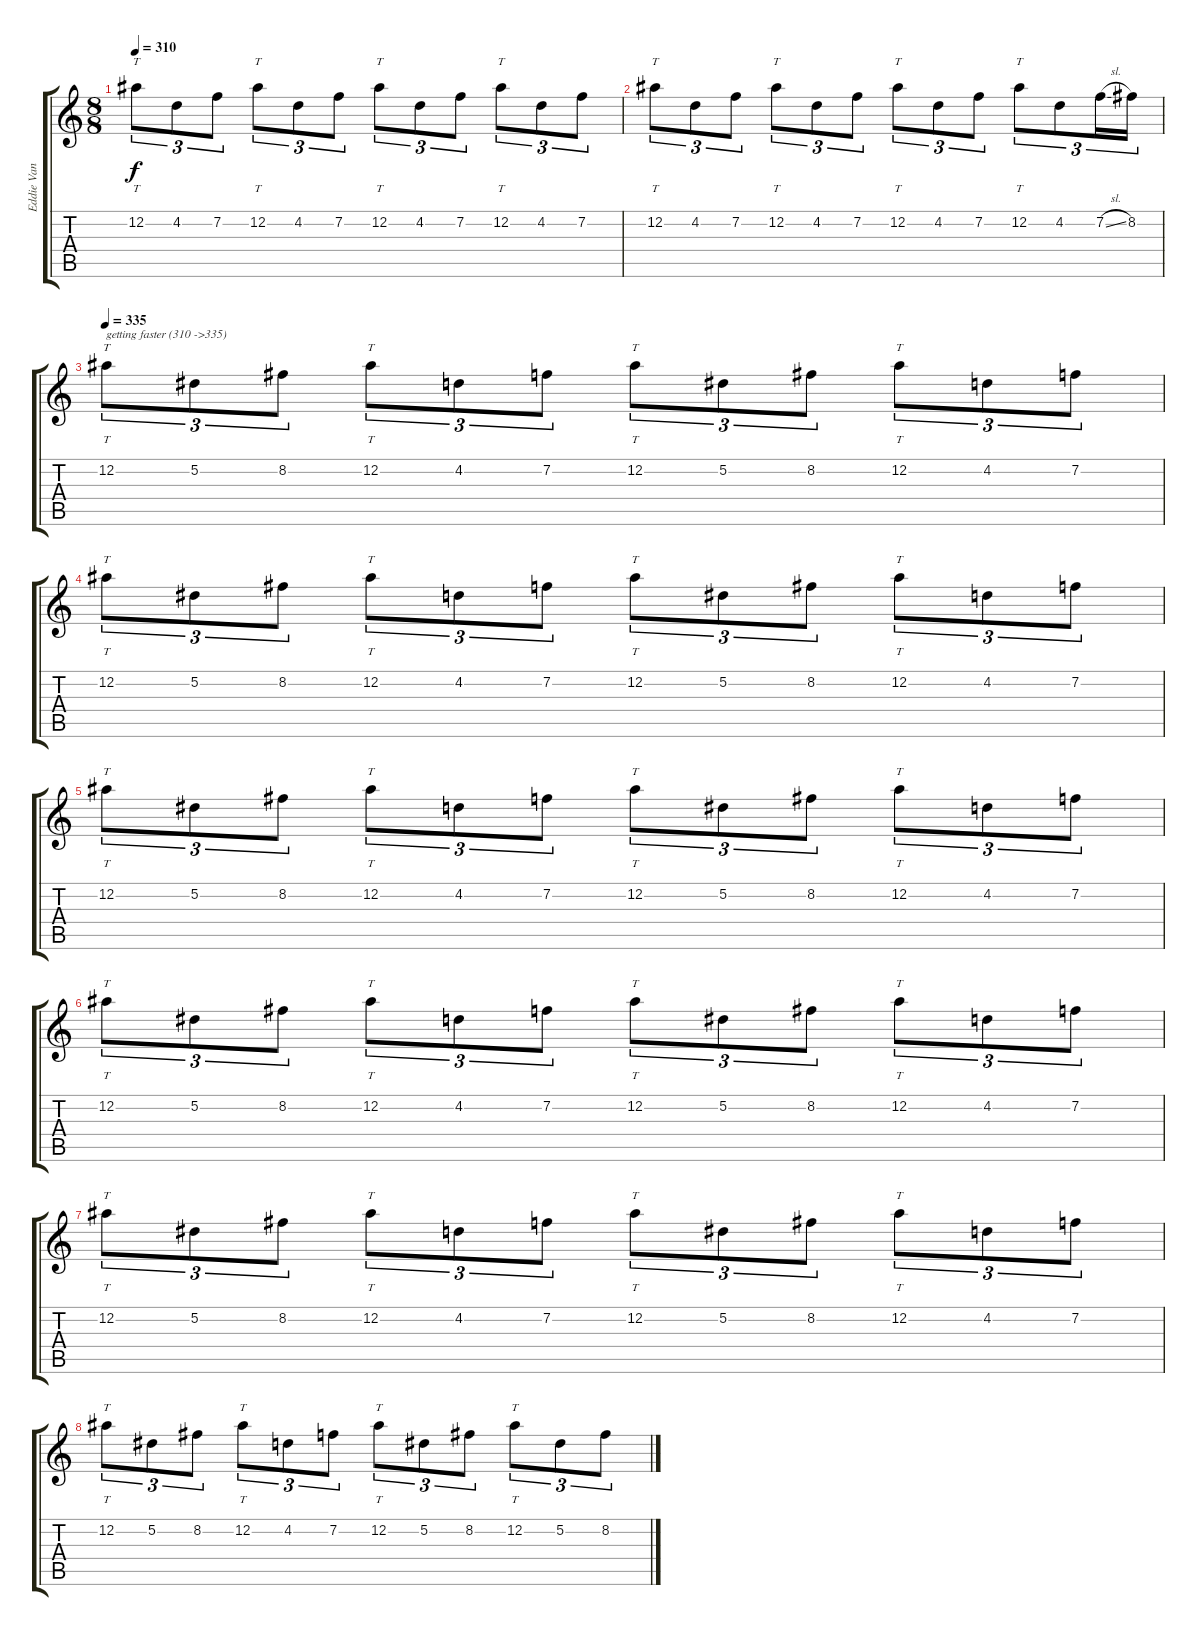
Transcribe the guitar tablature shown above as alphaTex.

\track ("Eddie Van Halen" "Eddie Van ") {instrument distortionguitar}
\staff {score tabs}
\tuning (Eb4 Bb3 Gb3 Db3 Ab2 Eb2) {hide}
\ts (8 8)
\tempo 310
\clef g2
\ks c
12.2.8{tt tu (3 2) dy f} 4.2.8{tu (3 2)} 7.2.8{tu (3 2)} 12.2.8{tt tu (3 2)} 4.2.8{tu (3 2)} 7.2.8{tu (3 2)} 12.2.8{tt tu (3 2)} 4.2.8{tu (3 2)} 7.2.8{tu (3 2)} 12.2.8{tt tu (3 2)} 4.2.8{tu (3 2)} 7.2.8{tu (3 2)} |
12.2.8{tt tu (3 2)} 4.2.8{tu (3 2)} 7.2.8{tu (3 2)} 12.2.8{tt tu (3 2)} 4.2.8{tu (3 2)} 7.2.8{tu (3 2)} 12.2.8{tt tu (3 2)} 4.2.8{tu (3 2)} 7.2.8{tu (3 2)} 12.2.8{tt tu (3 2)} 4.2.8{tu (3 2)} 7.2{sl}.16{tu (3 2)} 8.2.16{tu (3 2)} |
\tempo 335
12.2.8{tt tu (3 2) txt "getting faster (310 ->335)"} 5.2.8{tu (3 2)} 8.2.8{tu (3 2)} 12.2.8{tt tu (3 2)} 4.2.8{tu (3 2)} 7.2.8{tu (3 2)} 12.2.8{tt tu (3 2)} 5.2.8{tu (3 2)} 8.2.8{tu (3 2)} 12.2.8{tt tu (3 2)} 4.2.8{tu (3 2)} 7.2.8{tu (3 2)} |
12.2.8{tt tu (3 2)} 5.2.8{tu (3 2)} 8.2.8{tu (3 2)} 12.2.8{tt tu (3 2)} 4.2.8{tu (3 2)} 7.2.8{tu (3 2)} 12.2.8{tt tu (3 2)} 5.2.8{tu (3 2)} 8.2.8{tu (3 2)} 12.2.8{tt tu (3 2)} 4.2.8{tu (3 2)} 7.2.8{tu (3 2)} |
12.2.8{tt tu (3 2)} 5.2.8{tu (3 2)} 8.2.8{tu (3 2)} 12.2.8{tt tu (3 2)} 4.2.8{tu (3 2)} 7.2.8{tu (3 2)} 12.2.8{tt tu (3 2)} 5.2.8{tu (3 2)} 8.2.8{tu (3 2)} 12.2.8{tt tu (3 2)} 4.2.8{tu (3 2)} 7.2.8{tu (3 2)} |
12.2.8{tt tu (3 2)} 5.2.8{tu (3 2)} 8.2.8{tu (3 2)} 12.2.8{tt tu (3 2)} 4.2.8{tu (3 2)} 7.2.8{tu (3 2)} 12.2.8{tt tu (3 2)} 5.2.8{tu (3 2)} 8.2.8{tu (3 2)} 12.2.8{tt tu (3 2)} 4.2.8{tu (3 2)} 7.2.8{tu (3 2)} |
12.2.8{tt tu (3 2)} 5.2.8{tu (3 2)} 8.2.8{tu (3 2)} 12.2.8{tt tu (3 2)} 4.2.8{tu (3 2)} 7.2.8{tu (3 2)} 12.2.8{tt tu (3 2)} 5.2.8{tu (3 2)} 8.2.8{tu (3 2)} 12.2.8{tt tu (3 2)} 4.2.8{tu (3 2)} 7.2.8{tu (3 2)} |
12.2.8{tt tu (3 2)} 5.2.8{tu (3 2)} 8.2.8{tu (3 2)} 12.2.8{tt tu (3 2)} 4.2.8{tu (3 2)} 7.2.8{tu (3 2)} 12.2.8{tt tu (3 2)} 5.2.8{tu (3 2)} 8.2.8{tu (3 2)} 12.2.8{tt tu (3 2)} 5.2.8{tu (3 2)} 8.2.8{tu (3 2)}
